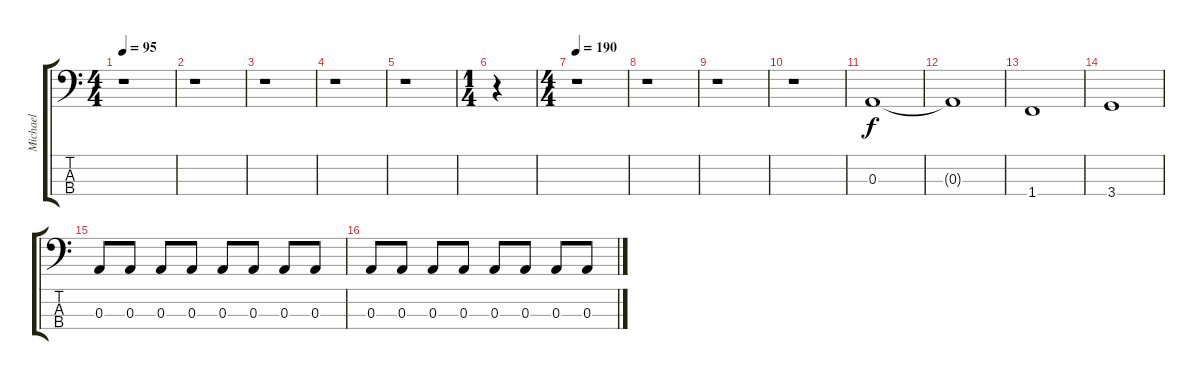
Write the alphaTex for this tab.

\track ("Michael" "Michael") {instrument electricbasspick}
\staff {score tabs}
\tuning (G2 D2 A1 E1) {hide}
\ts (4 4)
\tempo 95
\clef f4
\ks c
r.1{dy f} |
r.1 |
r.1 |
r.1 |
r.1 |
\ts (1 4)
r.4 |
\ts (4 4)
\tempo 190
r.1 |
r.1 |
r.1 |
r.1 |
0.3.1 |
0.3{t}.1 |
1.4.1 |
3.4.1 |
0.3.8 0.3.8 0.3.8 0.3.8 0.3.8 0.3.8 0.3.8 0.3.8 |
0.3.8 0.3.8 0.3.8 0.3.8 0.3.8 0.3.8 0.3.8 0.3.8
